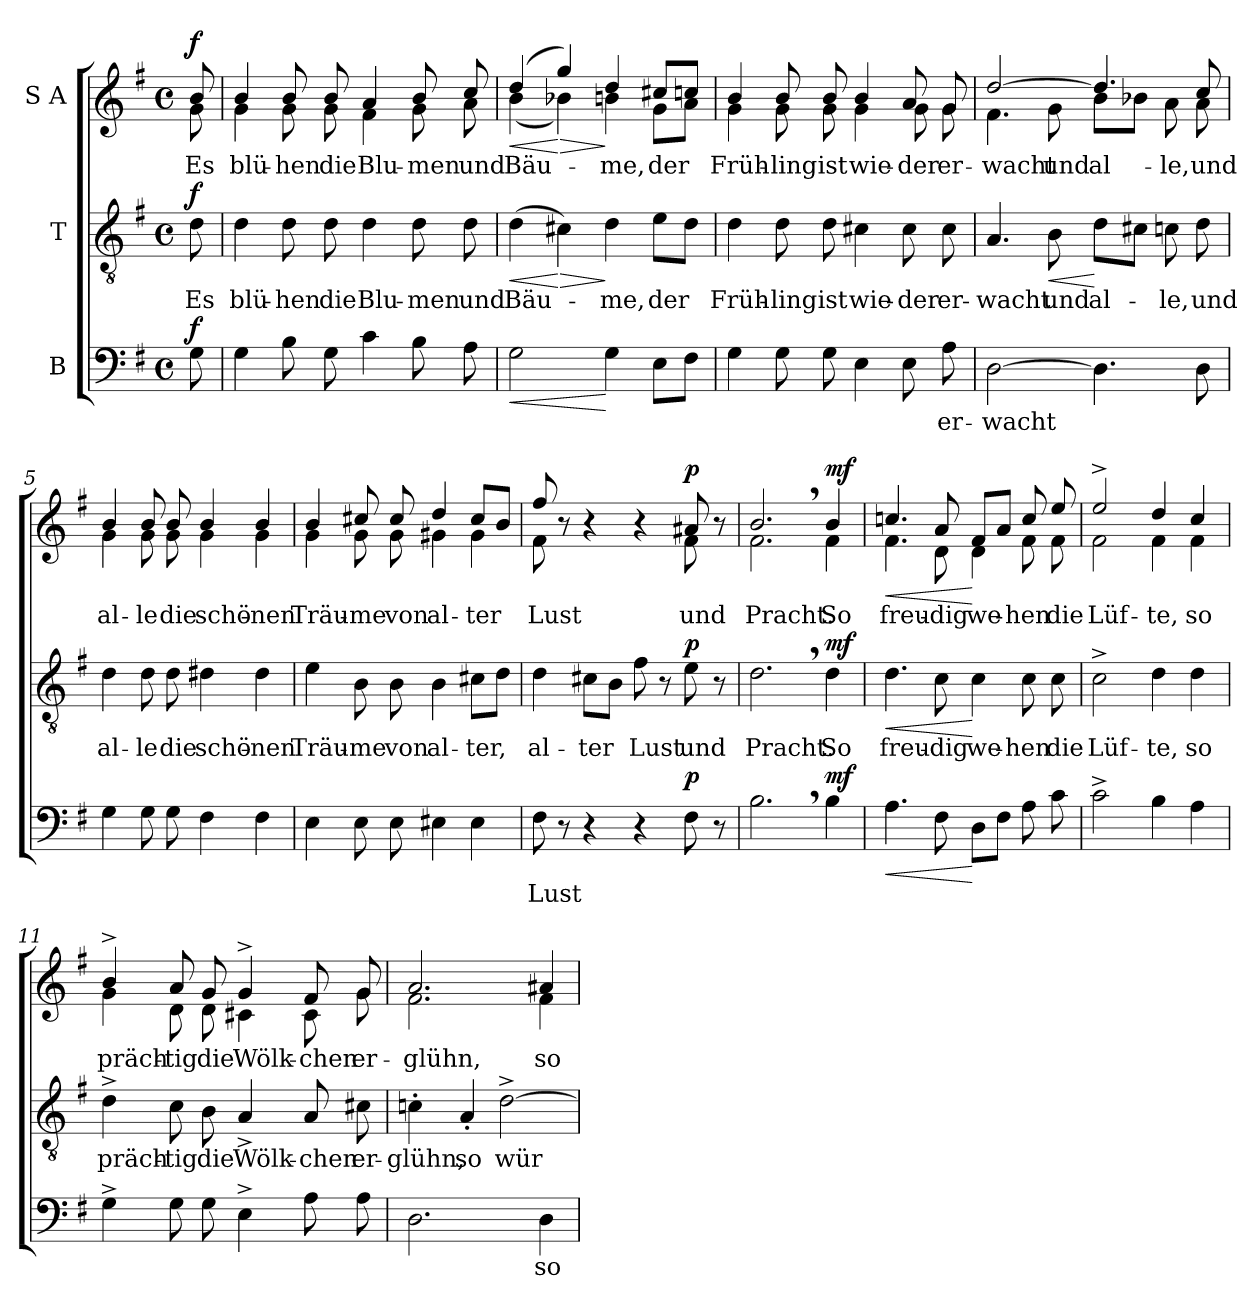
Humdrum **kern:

**kern	**text	**dynam	**kern	**text	**dynam	**kern	**text	**dynam
*part3	*part3	*part3	*part2	*part2	*part2	*part1	*part1	*part1
*staff3	*staff3	*staff3	*staff2	*staff2	*staff2	*staff1	*staff1	*staff1
*I"B	*	*	*I"T	*	*	*I"S A	*	*
*clefF4	*	*	*clefGv2	*	*	*clefG2	*	*
*k[f#]	*	*	*k[f#]	*	*	*k[f#]	*	*
*M4/4	*	*	*M4/4	*	*	*M4/4	*	*
*met(c)	*	*	*met(c)	*	*	*met(c)	*	*
=	=	=	=	=	=	=	=	=
!	!	!	!	!	!	!LO:TX:a:B:t=Bewegt	!	!
!	!	!LO:DY:a	!	!LO:LY:b	!LO:DY:a	!	!LO:LY:b	!LO:DY:a
*	*	*	*	*	*	*^	*	*
8G\	.	f	8d\	Es	f	8b/	8g\	Es	f
=1	=1	=1	=1	=1	=1	=1	=1	=1	=1
!	!	!	!	!LO:LY:b	!	!	!	!LO:LY:b	!
4G\	.	.	4d\	blü-	.	4b/	4g\	blü-	.
!	!	!	!	!LO:LY:b	!	!	!	!LO:LY:b	!
8B\	.	.	8d\	-hen	.	8b/	8g\	-hen	.
!	!	!	!	!LO:LY:b	!	!	!	!LO:LY:b	!
8G\	.	.	8d\	die	.	8b/	8g\	die	.
!	!	!	!	!LO:LY:b	!	!	!	!LO:LY:b	!
4c\	.	.	4d\	Blu-	.	4a/	4f#\	Blu-	.
!	!	!	!	!LO:LY:b	!	!	!	!LO:LY:b	!
8B\	.	.	8d\	-men	.	8b/	8g\	-men	.
!	!	!	!	!LO:LY:b	!	!	!	!LO:LY:b	!
8A\	.	.	8d\	und	.	8cc/	8a\	und	.
=2	=2	=2	=2	=2	=2	=2	=2	=2	=2
!	!	!LO:HP:b	!	!	!	!	!	!	!
!	!	!LO:HP:n=1:b	!	!LO:LY:b	!LO:HP:b	!	!	!LO:LY:b	!LO:HP:b
2G\	.	< >	(4d\	Bäu-	<	(4dd/	(4b\	Bäu-	<
!	!	!	!	!	!LO:HP:n=1:b	!	!	!	!LO:HP:n=1:b
.	.	.	4c#X\)	.	[ >	4gg/)	4b-X\)	.	[ >
!	!	!	!	!LO:LY:b	!	!	!	!LO:LY:b	!
4G\	.	[	4d\	-me,	]	4dd/	4bn\	-me,	]
!	!	!	!	!LO:LY:b	!	!	!	!LO:LY:b	!
8E\L	.	]	8e\L	der	.	8cc#X/L	8g\L	der	.
8F#\J	.	.	8d\J	.	.	8ccn/J	8a\J	.	.
=3	=3	=3	=3	=3	=3	=3	=3	=3	=3
!	!	!	!	!LO:LY:b	!	!	!	!LO:LY:b	!
4G\	.	.	4d\	Früh-	.	4b/	4g\	Früh-	.
!	!	!	!	!LO:LY:b	!	!	!	!LO:LY:b	!
8G\	.	.	8d\	-ling	.	8b/	8g\	-ling	.
!	!	!	!	!LO:LY:b	!	!	!	!LO:LY:b	!
8G\	.	.	8d\	ist	.	8b/	8g\	ist	.
!	!	!	!	!LO:LY:b	!	!	!	!LO:LY:b	!
4E\	.	.	4c#X\	wie-	.	4b/	4g\	wie-	.
!	!	!	!	!LO:LY:b	!	!	!	!LO:LY:b	!
8E\	.	.	8c#\	-der	.	8a/	8g\	-der	.
!	!LO:LY:b	!	!	!LO:LY:b	!	!	!	!LO:LY:b	!
!	!	!	!	!	!	!	!	!LO:LY:b	!
8A\	er-	.	8c#\	er-	.	8g/	8g\	er-	.
!!LO:LB:g=z	!!
=4	=4	=4	=4	=4	=4	=4	=4	=4	=4
!	!LO:LY:b	!	!	!LO:LY:b	!	!	!	!LO:LY:b	!
!	!	!	!	!	!	!	!	!LO:LY:b	!
[2D\	-wacht	.	4.A/	-wacht	.	[2dd/	4.f#\	-wacht	.
!	!	!	!	!LO:LY:b	!LO:HP:b	!	!	!LO:LY:b	!
.	.	.	8B\	und	<	.	8g\	und	.
!	!	!	!	!LO:LY:b	!	!	!	!LO:LY:b	!
4.D\]	.	.	8d\L	al-	[	4.dd/]	8b\L	al-	.
.	.	.	8c#X\J	.	.	.	8b-X\J	.	.
!	!	!	!	!LO:LY:b	!	!	!	!LO:LY:b	!
.	.	.	8cn\	-le,	.	.	8a\	-le,	.
!	!	!	!	!LO:LY:b	!	!	!	!LO:LY:b	!
8D\	.	.	8d\	und	.	8cc/	8a\	und	.
=5	=5	=5	=5	=5	=5	=5	=5	=5	=5
!	!	!	!	!LO:LY:b	!	!	!	!LO:LY:b	!
4G\	.	.	4d\	al-	.	4b/	4g\	al-	.
!	!	!	!	!LO:LY:b	!	!	!	!LO:LY:b	!
8G\	.	.	8d\	-le	.	8b/	8g\	-le	.
!	!	!	!	!LO:LY:b	!	!	!	!LO:LY:b	!
8G\	.	.	8d\	die	.	8b/	8g\	die	.
!	!	!	!	!LO:LY:b	!	!	!	!LO:LY:b	!
4F#\	.	.	4d#X\	schö-	.	4b/	4g\	schö-	.
!	!	!	!	!LO:LY:b	!	!	!	!LO:LY:b	!
4F#\	.	.	4d#\	-nen	.	4b/	4g\	-nen	.
=6	=6	=6	=6	=6	=6	=6	=6	=6	=6
!	!	!	!	!LO:LY:b	!	!	!	!LO:LY:b	!
4E\	.	.	4e\	Träu-	.	4b/	4g\	Träu-	.
!	!	!	!	!LO:LY:b	!	!	!	!LO:LY:b	!
8E\	.	.	8B\	-me	.	8cc#X/	8g\	-me	.
!	!	!	!	!LO:LY:b	!	!	!	!LO:LY:b	!
8E\	.	.	8B\	von	.	8cc#/	8g\	von	.
!	!	!	!	!LO:LY:b	!	!	!	!LO:LY:b	!
4E#X\	.	.	4B\	al-	.	4dd/	4g#X\	al-	.
!	!	!	!	!LO:LY:b	!	!	!	!LO:LY:b	!
4E#\	.	.	8c#X\L	-ter,	.	8cc#/L	4g#\	-ter	.
.	.	.	8d\J	.	.	8b/J	.	.	.
!!LO:LB:g=z	!!
=7	=7	=7	=7	=7	=7	=7	=7	=7	=7
!	!LO:LY:b	!	!	!LO:LY:b	!	!	!	!LO:LY:b	!
8F#\	Lust	.	4d\	al-	.	8ff#/	8f#\	Lust	.
8r	.	.	.	.	.	8r	8ryy	.	.
!	!	!	!	!LO:LY:b	!	!	!	!	!
4r	.	.	8c#X\L	-ter	.	4r	4ryy	.	.
.	.	.	8B\J	.	.	.	.	.	.
!	!	!	!	!LO:LY:b	!	!	!	!	!
4r	.	.	8f#\	Lust	.	4r	4ryy	.	.
.	.	.	8r	.	.	.	.	.	.
!	!	!LO:DY:a	!	!LO:LY:b	!LO:DY:a	!	!	!LO:LY:b	!LO:DY:a
8F#\	.	p	8e\	und	p	8a#X/	8f#\	und	p
8r	.	.	8r	.	.	8r	8ryy	.	.
=8	=8	=8	=8	=8	=8	=8	=8	=8	=8
!	!	!	!	!LO:LY:b	!	!	!	!LO:LY:b	!
2.B,\	.	.	2.d,\	Pracht.	.	2.b,/	2.f#\	Pracht.	.
!	!	!LO:DY:a	!	!LO:LY:b	!LO:DY:a	!	!	!LO:LY:b	!LO:DY:a
4B\	.	mf	4d\	So	mf	4b/	4f#\	So	mf
=9	=9	=9	=9	=9	=9	=9	=9	=9	=9
!	!	!LO:HP:b	!	!LO:LY:b	!LO:HP:b	!	!	!LO:LY:b	!LO:HP:b
4.A\	.	<	4.d\	freu-	<	4.ccn/	4.f#\	freu-	<
!	!	!	!	!LO:LY:b	!	!	!	!LO:LY:b	!
8F#\	.	.	8c\	-dig	.	8a/	8d\	-dig	.
!	!	!	!	!LO:LY:b	!	!	!	!LO:LY:b	!
8D\L	.	[	4c\	we-	[	8f#/L	4d\	we-	[
8F#\J	.	.	.	.	.	8a/J	.	.	.
!	!	!	!	!LO:LY:b	!	!	!	!LO:LY:b	!
8A\	.	.	8c\	-hen	.	8cc/	8f#\	-hen	.
!	!	!	!	!LO:LY:b	!	!	!	!LO:LY:b	!
8c\	.	.	8c\	die	.	8ee/	8f#\	die	.
=10	=10	=10	=10	=10	=10	=10	=10	=10	=10
!	!	!	!	!LO:LY:b	!	!	!	!LO:LY:b	!
2c^\	.	.	2c^\	Lüf-	.	2ee^/	2f#\	Lüf-	.
!	!	!	!	!LO:LY:b	!	!	!	!LO:LY:b	!
4B\	.	.	4d\	-te,	.	4dd/	4f#\	-te,	.
!	!	!	!	!LO:LY:b	!	!	!	!LO:LY:b	!
4A\	.	.	4d\	so	.	4cc/	4f#\	so	.
!!LO:PB:g=z	!!
=11	=11	=11	=11	=11	=11	=11	=11	=11	=11
!	!	!	!	!LO:LY:b	!	!	!	!LO:LY:b	!
4G^\	.	.	4d^\	präch-	.	4b^/	4g\	präch-	.
!	!	!	!	!LO:LY:b	!	!	!	!LO:LY:b	!
8G\	.	.	8c\	-tig	.	8a/	8d\	-tig	.
!	!	!	!	!LO:LY:b	!	!	!	!LO:LY:b	!
8G\	.	.	8B\	die	.	8g/	8d\	die	.
!	!	!	!	!LO:LY:b	!	!	!	!LO:LY:b	!
4E^\	.	.	4A^/	Wölk-	.	4g^/	4c#X\	Wölk-	.
!	!	!	!	!LO:LY:b	!	!	!	!LO:LY:b	!
8A\	.	.	8A/	-chen	.	8f#/	8c#\	-chen	.
!	!	!	!	!LO:LY:b	!	!	!	!LO:LY:b	!
8A\	.	.	8c#X\	er-	.	8g/	8g\	er-	.
=12	=12	=12	=12	=12	=12	=12	=12	=12	=12
!	!	!	!	!LO:LY:b	!	!	!	!LO:LY:b	!
2.D\	.	.	4cn'\	-glühn,	.	2.a/	2.f#\	-glühn,	.
!	!	!	!	!LO:LY:b	!	!	!	!	!
.	.	.	4A'/	so	.	.	.	.	.
!	!	!	!	!LO:LY:b	!	!	!	!	!
.	.	.	[2d^\	wür-	.	.	.	.	.
!	!LO:LY:b	!	!	!	!	!	!	!LO:LY:b	!
4D\	so	.	.	.	.	4a#X/	4f#\	so	.
*	*	*	*	*	*	*v	*v	*	*
=	=	=	=	=	=	=	=	=
*-	*-	*-	*-	*-	*-	*-	*-	*-
